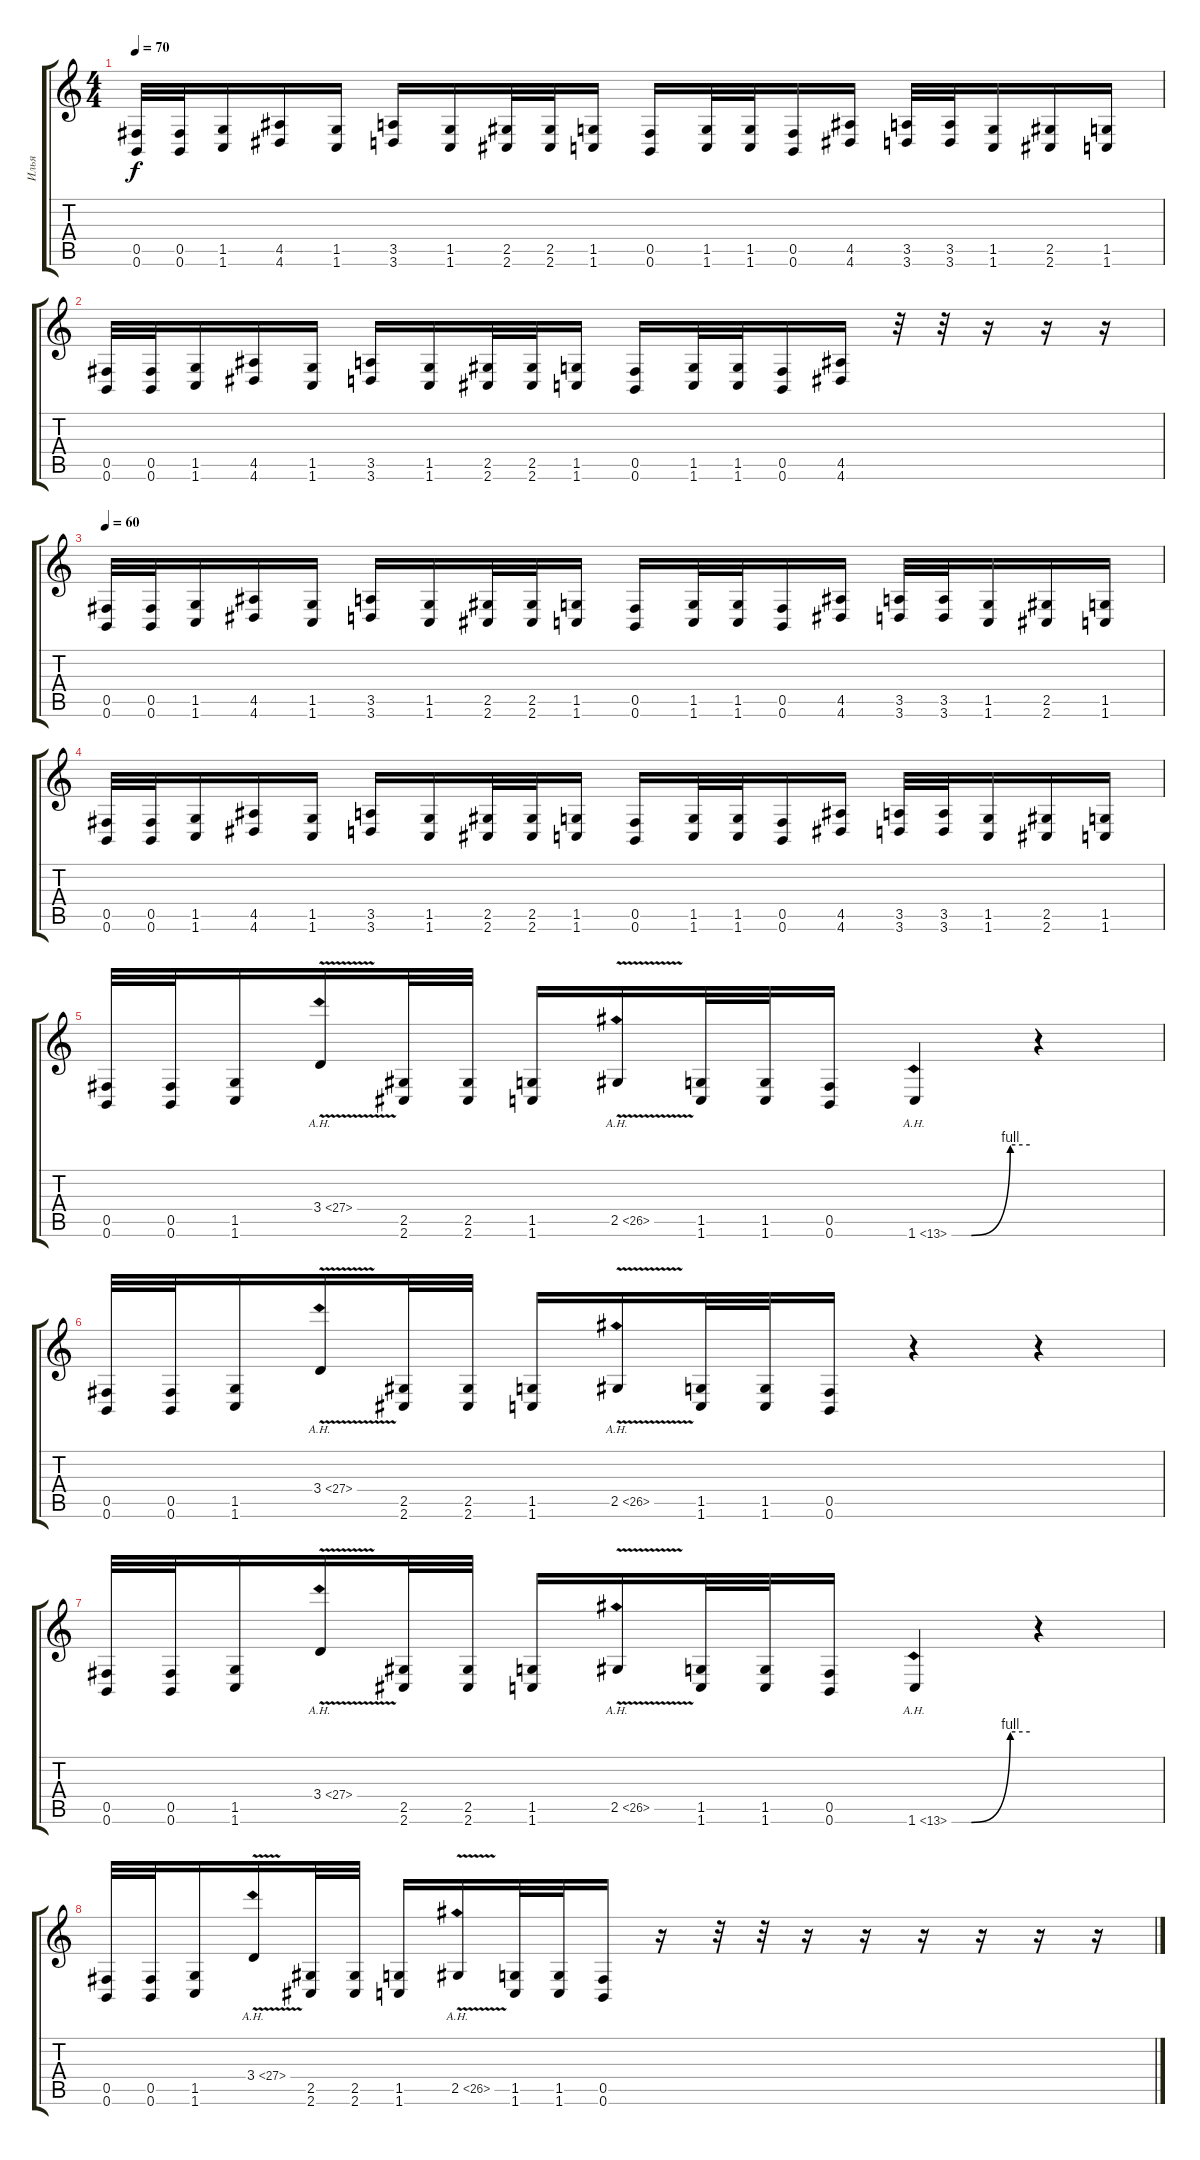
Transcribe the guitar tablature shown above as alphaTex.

\track ("Илья" "Илья") {instrument distortionguitar}
\staff {score tabs}
\tuning (Db4 Ab3 E3 B2 Gb2 B1) {hide}
\ts (4 4)
\tempo 70
\clef g2
\ks c
(0.5 0.6).32{dy f} (0.5 0.6).32 (1.5 1.6).16 (4.5 4.6).16 (1.5 1.6).16 (3.5 3.6).16 (1.5 1.6).16 (2.5 2.6).32 (2.5 2.6).32 (1.5 1.6).16 (0.5 0.6).16 (1.5 1.6).32 (1.5 1.6).32 (0.5 0.6).16 (4.5 4.6).16 (3.5 3.6).32 (3.5 3.6).32 (1.5 1.6).16 (2.5 2.6).16 (1.5 1.6).16 |
(0.5 0.6).32 (0.5 0.6).32 (1.5 1.6).16 (4.5 4.6).16 (1.5 1.6).16 (3.5 3.6).16 (1.5 1.6).16 (2.5 2.6).32 (2.5 2.6).32 (1.5 1.6).16 (0.5 0.6).16 (1.5 1.6).32 (1.5 1.6).32 (0.5 0.6).16 (4.5 4.6).16 r.32 r.32 r.16 r.16 r.16 |
\tempo 60
(0.5 0.6).32 (0.5 0.6).32 (1.5 1.6).16 (4.5 4.6).16 (1.5 1.6).16 (3.5 3.6).16 (1.5 1.6).16 (2.5 2.6).32 (2.5 2.6).32 (1.5 1.6).16 (0.5 0.6).16 (1.5 1.6).32 (1.5 1.6).32 (0.5 0.6).16 (4.5 4.6).16 (3.5 3.6).32 (3.5 3.6).32 (1.5 1.6).16 (2.5 2.6).16 (1.5 1.6).16 |
(0.5 0.6).32 (0.5 0.6).32 (1.5 1.6).16 (4.5 4.6).16 (1.5 1.6).16 (3.5 3.6).16 (1.5 1.6).16 (2.5 2.6).32 (2.5 2.6).32 (1.5 1.6).16 (0.5 0.6).16 (1.5 1.6).32 (1.5 1.6).32 (0.5 0.6).16 (4.5 4.6).16 (3.5 3.6).32 (3.5 3.6).32 (1.5 1.6).16 (2.5 2.6).16 (1.5 1.6).16 |
(0.5 0.6).32 (0.5 0.6).32 (1.5 1.6).16 3.4{ah 24 v}.16 (2.5 2.6).32 (2.5 2.6).32 (1.5 1.6).16 2.5{ah 24 v}.16 (1.5 1.6).32 (1.5 1.6).32 (0.5 0.6).16 1.6{be (custom 0 0 15 0 45 4 60 4) ah 12}.4 r.4 |
(0.5 0.6).32 (0.5 0.6).32 (1.5 1.6).16 3.4{ah 24 v}.16 (2.5 2.6).32 (2.5 2.6).32 (1.5 1.6).16 2.5{ah 24 v}.16 (1.5 1.6).32 (1.5 1.6).32 (0.5 0.6).16 r.4 r.4 |
(0.5 0.6).32 (0.5 0.6).32 (1.5 1.6).16 3.4{ah 24 v}.16 (2.5 2.6).32 (2.5 2.6).32 (1.5 1.6).16 2.5{ah 24 v}.16 (1.5 1.6).32 (1.5 1.6).32 (0.5 0.6).16 1.6{be (custom 0 0 15 0 45 4 60 4) ah 12}.4 r.4 |
(0.5 0.6).32 (0.5 0.6).32 (1.5 1.6).16 3.4{ah 24 v}.16 (2.5 2.6).32 (2.5 2.6).32 (1.5 1.6).16 2.5{ah 24 v}.16 (1.5 1.6).32 (1.5 1.6).32 (0.5 0.6).16 r.16 r.32 r.32 r.16 r.16 r.16 r.16 r.16 r.16
